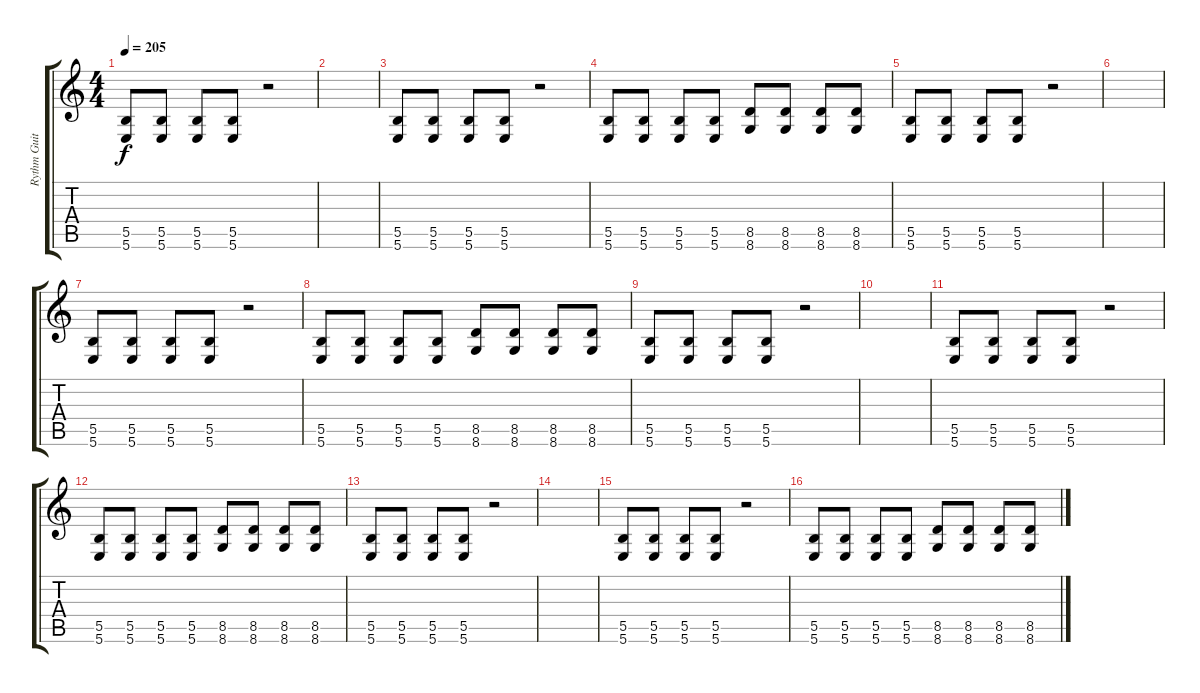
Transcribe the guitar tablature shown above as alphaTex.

\track ("Rythm Guitar" "Rythm Guit") {instrument distortionguitar}
\staff {score tabs}
\tuning (Db4 Ab3 E3 B2 Gb2 B1) {hide}
\ts (4 4)
\tempo 205
\clef g2
\ks c
(5.5 5.6).8{dy f} (5.5 5.6).8 (5.5 5.6).8 (5.5 5.6).8 r.2 |
|
(5.5 5.6).8 (5.5 5.6).8 (5.5 5.6).8 (5.5 5.6).8 r.2 |
(5.5 5.6).8 (5.5 5.6).8 (5.5 5.6).8 (5.5 5.6).8 (8.5 8.6).8 (8.5 8.6).8 (8.5 8.6).8 (8.5 8.6).8 |
(5.5 5.6).8 (5.5 5.6).8 (5.5 5.6).8 (5.5 5.6).8 r.2 |
|
(5.5 5.6).8 (5.5 5.6).8 (5.5 5.6).8 (5.5 5.6).8 r.2 |
(5.5 5.6).8 (5.5 5.6).8 (5.5 5.6).8 (5.5 5.6).8 (8.5 8.6).8 (8.5 8.6).8 (8.5 8.6).8 (8.5 8.6).8 |
(5.5 5.6).8 (5.5 5.6).8 (5.5 5.6).8 (5.5 5.6).8 r.2 |
|
(5.5 5.6).8 (5.5 5.6).8 (5.5 5.6).8 (5.5 5.6).8 r.2 |
(5.5 5.6).8 (5.5 5.6).8 (5.5 5.6).8 (5.5 5.6).8 (8.5 8.6).8 (8.5 8.6).8 (8.5 8.6).8 (8.5 8.6).8 |
(5.5 5.6).8 (5.5 5.6).8 (5.5 5.6).8 (5.5 5.6).8 r.2 |
|
(5.5 5.6).8 (5.5 5.6).8 (5.5 5.6).8 (5.5 5.6).8 r.2 |
(5.5 5.6).8 (5.5 5.6).8 (5.5 5.6).8 (5.5 5.6).8 (8.5 8.6).8 (8.5 8.6).8 (8.5 8.6).8 (8.5 8.6).8
